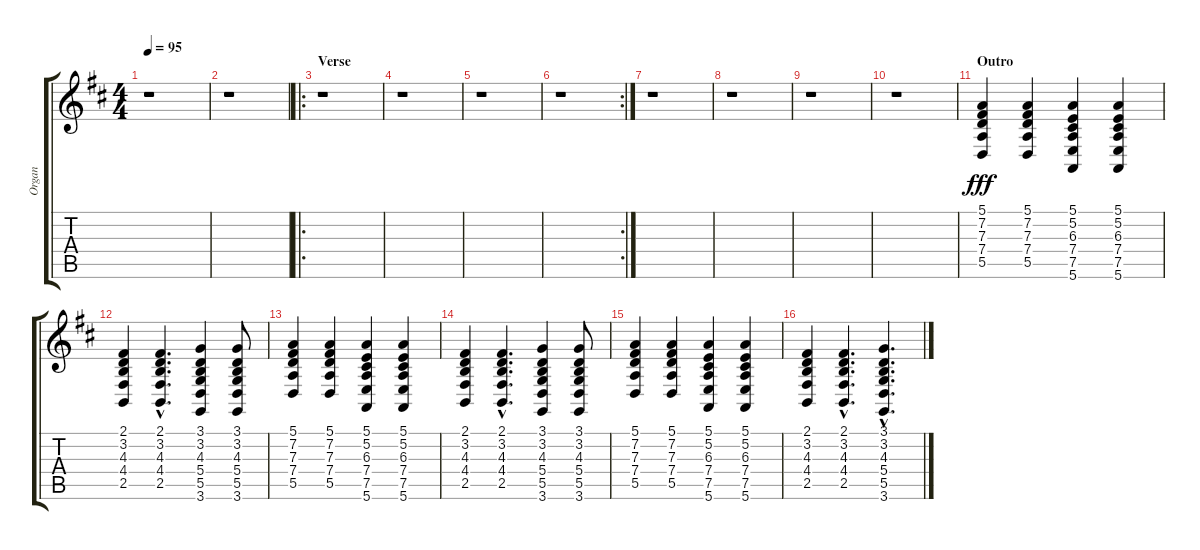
\track ("Organ" "Organ") {instrument reedorgan}
\staff {score tabs}
\tuning (E4 B3 G3 D3 A2 E2) {hide}
\ts (4 4)
\tempo 95
\clef g2
\ks d
r.1{dy mf} |
r.1 |
\ro
\section ("" "Verse")
r.1 |
r.1 |
r.1 |
\rc 2
r.1 |
r.1 |
r.1 |
r.1 |
r.1 |
\section ("" "Outro")
(5.1 7.2 7.3 7.4 5.5).4{dy fff} (5.1 7.2 7.3 7.4 5.5).4 (5.1 5.2 6.3 7.4 7.5 5.6).4 (5.1 5.2 6.3 7.4 7.5 5.6).4 |
(2.1 3.2 4.3 4.4 2.5).4 (2.1{hac} 3.2{hac} 4.3{hac} 4.4{hac} 2.5{hac}).4{d} (3.1 3.2 4.3 5.4 5.5 3.6).4 (3.1 3.2 4.3 5.4 5.5 3.6).8 |
(5.1 7.2 7.3 7.4 5.5).4 (5.1 7.2 7.3 7.4 5.5).4 (5.1 5.2 6.3 7.4 7.5 5.6).4 (5.1 5.2 6.3 7.4 7.5 5.6).4 |
(2.1 3.2 4.3 4.4 2.5).4 (2.1{hac} 3.2{hac} 4.3{hac} 4.4{hac} 2.5{hac}).4{d} (3.1 3.2 4.3 5.4 5.5 3.6).4 (3.1 3.2 4.3 5.4 5.5 3.6).8 |
(5.1 7.2 7.3 7.4 5.5).4 (5.1 7.2 7.3 7.4 5.5).4 (5.1 5.2 6.3 7.4 7.5 5.6).4 (5.1 5.2 6.3 7.4 7.5 5.6).4 |
(2.1 3.2 4.3 4.4 2.5).4 (2.1{hac} 3.2{hac} 4.3{hac} 4.4{hac} 2.5{hac}).4{d} (3.1{hac} 3.2{hac} 4.3{hac} 5.4{hac} 5.5{hac} 3.6{hac}).4{d}
